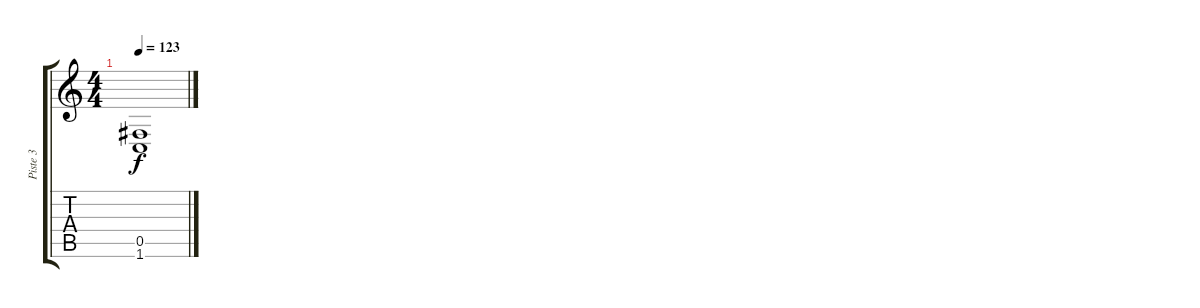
\track ("Piste 3" "Piste 3") {instrument distortionguitar}
\staff {score tabs}
\tuning (Db4 Ab3 E3 B2 Gb2 B1) {hide}
\ts (4 4)
\tempo 123
\clef g2
\ks c
(0.5{t} 1.6{t}).1{dy f}
